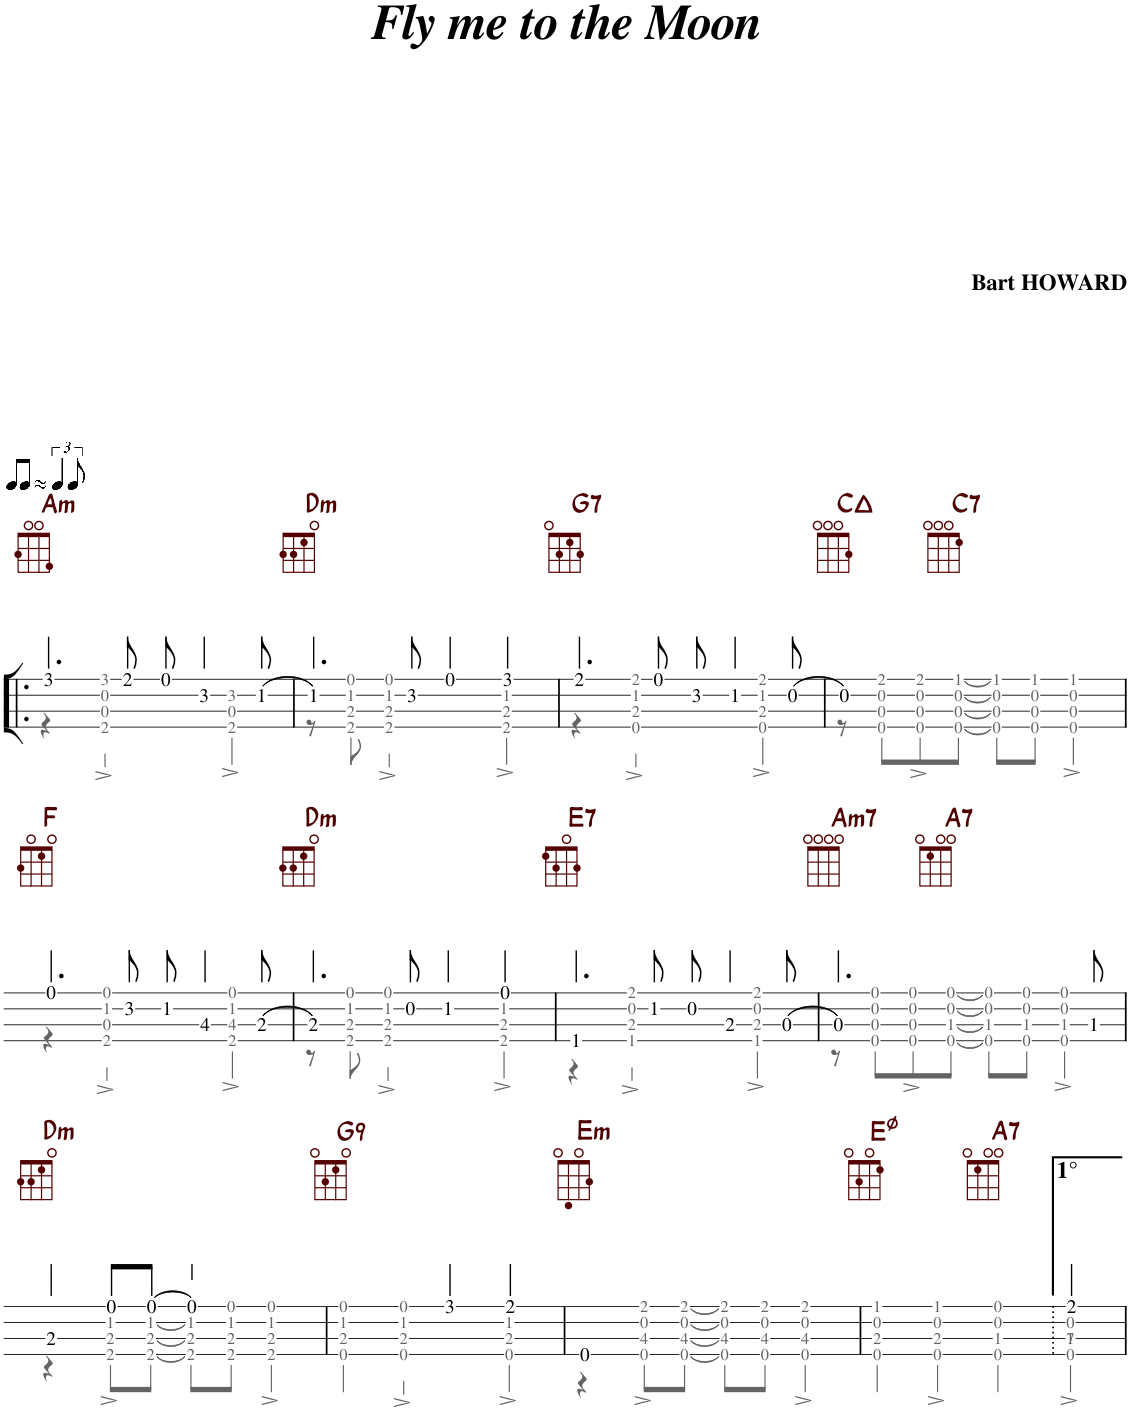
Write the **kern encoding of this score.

**kern	**harte
*part1	*part1
*staff1	*
*I"Ukulélé [Tablature]	*
*stria4	*
*k[]	*
*M4/4	*
=1!|:	=1!|:
*^	*
!	!	!LO:H:kt=m
4.cc/	4r	A:min
.	2a!i\^ 2c!i\^ 2e!i\^ 2cc!i\^	.
8b/	.	.
8a/	.	.
4g/	.	.
.	4a!i\^ 4c!i\^ 4g!i\^	.
[8f/	.	.
=2	=2	=2
!	!	!LO:H:kt=m
4.f/]	8r	D:min
.	8a!i\ 8d!i\ 8f!i\ 8a!i\	.
.	2a!i\^ 2d!i\^ 2f!i\^ 2a!i\^	.
8g/	.	.
4a/	.	.
4cc/	4a!i\^ 4d!i\^ 4f!i\^	.
=3	=3	=3
!	!	!LO:H:kt=7
4.b/	4r	G:7
.	2g!i\^ 2d!i\^ 2f!i\^ 2b!i\^	.
8a/	.	.
8g/	.	.
4f/	.	.
.	4g!i\^ 4d!i\^ 4f!i\^ 4b!i\^	.
[8e/	.	.
=4	=4	=4
1e]	8r	C:maj
.	8g!i\ 8c!i\ 8e!i\ 8b!i\L	.
.	8g!i\^ 8c!i\^ 8e!i\^ 8b!i\^	.
!	!	!LO:H:kt=7
.	[8g!i\ [8c!i\ [8e!i\ [8a#!i\J	C:7
.	8g!i\] 8c!i\] 8e!i\] 8a#!i\]L	.
.	8g!i\ 8c!i\ 8e!i\ 8a#!i\J	.
.	4g!i\^ 4c!i\^ 4e!i\^ 4a#!i\^	.
!!LO:LB:g=z	!!
=5	=5	=5
4.a/	4r	F:maj
.	2a!i\^ 2c!i\^ 2f!i\^ 2a!i\^	.
8g/	.	.
8f/	.	.
4e/	.	.
.	4a!i\^ 4e!i\^ 4f!i\^ 4a!i\^	.
[8d/	.	.
=6	=6	=6
!	!	!LO:H:kt=m
4.d/]	8r	D:min
.	8a!i\ 8d!i\ 8f!i\ 8a!i\	.
.	2a!i\^ 2d!i\^ 2f!i\^ 2a!i\^	.
8e/	.	.
4f/	.	.
4a/	4a!i\^ 4d!i\^ 4f!i\^	.
=7	=7	=7
!	!	!LO:H:kt=7
4.g#X/	4r	E:7
.	2g#!i\^ 2d!i\^ 2e!i\^ 2b!i\^	.
8f/	.	.
8e/	.	.
4d/	.	.
.	4g#!i\^ 4d!i\^ 4e!i\^ 4b!i\^	.
[8c/	.	.
=8	=8	=8
!	!	!LO:H:kt=m7
4.c/]	8r	A:min7
.	8g!i\ 8c!i\ 8e!i\ 8a!i\L	.
.	8g!i\^ 8c!i\^ 8e!i\^ 8a!i\^	.
!	!	!LO:H:kt=7
8ryy	[8g!i\ [8c#!i\ [8e!i\ [8a!i\J	A:7
4.ryy	8g!i\] 8c#!i\] 8e!i\] 8a!i\]L	.
.	8g!i\ 8c#!i\ 8e!i\ 8a!i\J	.
.	4g!i\^ 4c#!i\^ 4e!i\^ 4a!i\^	.
8c#/	.	.
!!LO:LB:g=z	!!
=9	=9	=9
!	!	!LO:H:kt=m
4d/	4r	D:min
8a/L	8a!i\^ 8d!i\^ 8f!i\^L	.
[8a/J	[8a!i\ [8d!i\ [8f!i\J	.
2a/]	8a!i\] 8d!i\] 8f!i\]L	.
.	8a!i\ 8d!i\ 8f!i\ 8a!i\J	.
.	4a!i\^ 4d!i\^ 4f!i\^ 4a!i\^	.
=10	=10	=10
!	!	!LO:H:kt=9
2ryy	4g!i\ 4d!i\ 4f!i\ 4a!i\	G:9
.	2g!i\^ 2d!i\^ 2f!i\^ 2a!i\^	.
4cc/	.	.
4b/	4g!i\^ 4d!i\^ 4f!i\^	.
=11	=11	=11
!	!	!LO:H:kt=m
1g	4r	E:min
.	8g!i\^ 8e!i\^ 8e!i\^ 8b!i\^L	.
.	[8g!i\ [8e!i\ [8e!i\ [8b!i\J	.
.	8g!i\] 8e!i\] 8e!i\] 8b!i\]L	.
.	8g!i\ 8e!i\ 8e!i\ 8b!i\J	.
.	4g!i\^ 4e!i\^ 4e!i\^ 4b!i\^	.
=12	=12	=12
2.ryy	4g!i\ 4d!i\ 4e!i\ 4b-!i\	E:hdim7
.	4g!i\^ 4d!i\^ 4e!i\^ 4b-!i\^	.
!	!	!LO:H:kt=7
.	4g!i\ 4c#!i\ 4e!i\ 4a!i\	A:7
=13.	=13.	=13.
4b/	4g!i\^ 4c#!i\^ 4g!i\^ 4e!i\^	.
*v	*v	*
=	=
*-	*-
